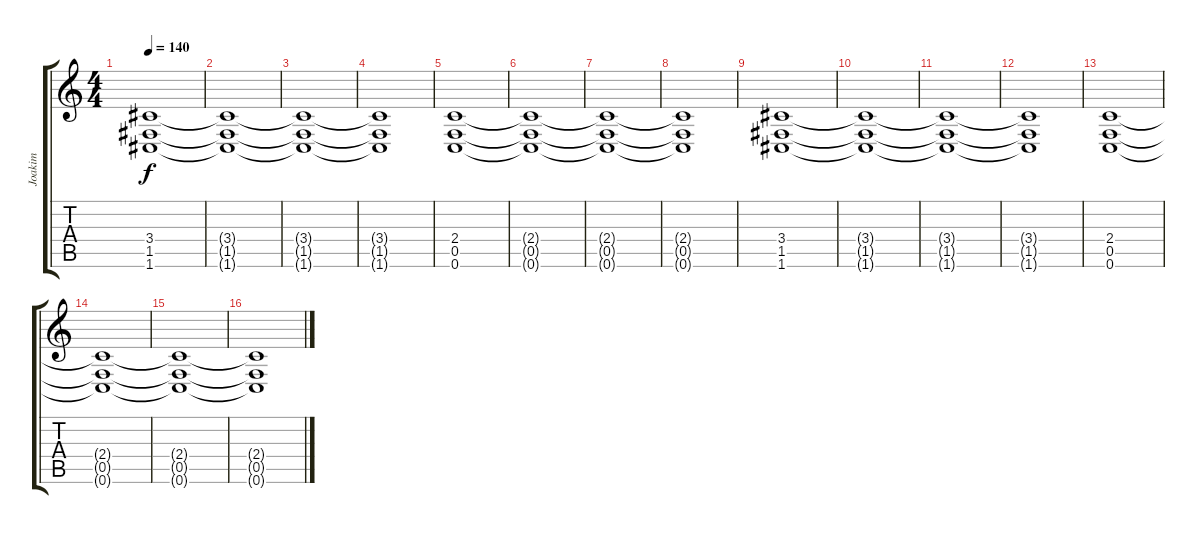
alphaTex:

\track ("Joakim" "Joakim") {instrument distortionguitar}
\staff {score tabs}
\tuning (C4 G3 Eb3 Bb2 F2 C2) {hide}
\ts (4 4)
\tempo 140
\clef g2
\ks c
(3.4 1.5 1.6).1{dy f} |
(3.4{t} 1.5{t} 1.6{t}).1 |
(3.4{t} 1.5{t} 1.6{t}).1 |
(3.4{t} 1.5{t} 1.6{t}).1 |
(2.4 0.5 0.6).1 |
(2.4{t} 0.5{t} 0.6{t}).1 |
(2.4{t} 0.5{t} 0.6{t}).1 |
(2.4{t} 0.5{t} 0.6{t}).1 |
(3.4 1.5 1.6).1 |
(3.4{t} 1.5{t} 1.6{t}).1 |
(3.4{t} 1.5{t} 1.6{t}).1 |
(3.4{t} 1.5{t} 1.6{t}).1 |
(2.4 0.5 0.6).1 |
(2.4{t} 0.5{t} 0.6{t}).1 |
(2.4{t} 0.5{t} 0.6{t}).1 |
(2.4{t} 0.5{t} 0.6{t}).1
